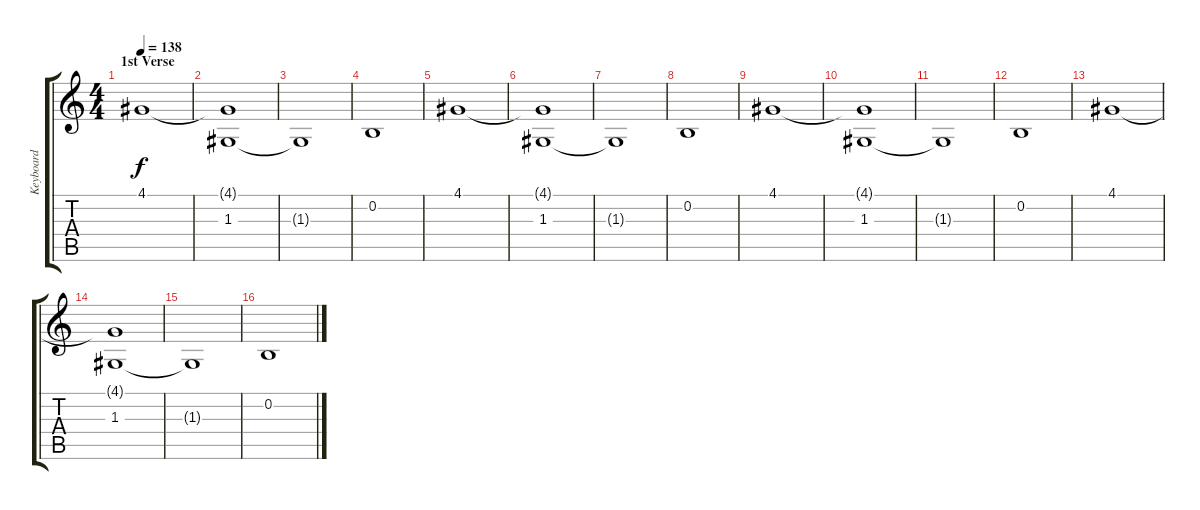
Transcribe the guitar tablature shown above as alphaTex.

\track ("Keyboard" "Keyboard") {instrument fx6goblins}
\staff {score tabs}
\tuning (E4 B3 G3 D3 A2 E2) {hide}
\ts (4 4)
\section ("" "1st Verse")
\tempo 138
\clef g2
\ks c
4.1.1{dy f} |
(4.1{t} 1.3).1 |
1.3{t}.1 |
0.2.1 |
4.1.1 |
(4.1{t} 1.3).1 |
1.3{t}.1 |
0.2.1 |
4.1.1 |
(4.1{t} 1.3).1 |
1.3{t}.1 |
0.2.1 |
4.1.1 |
(4.1{t} 1.3).1 |
1.3{t}.1 |
0.2.1
